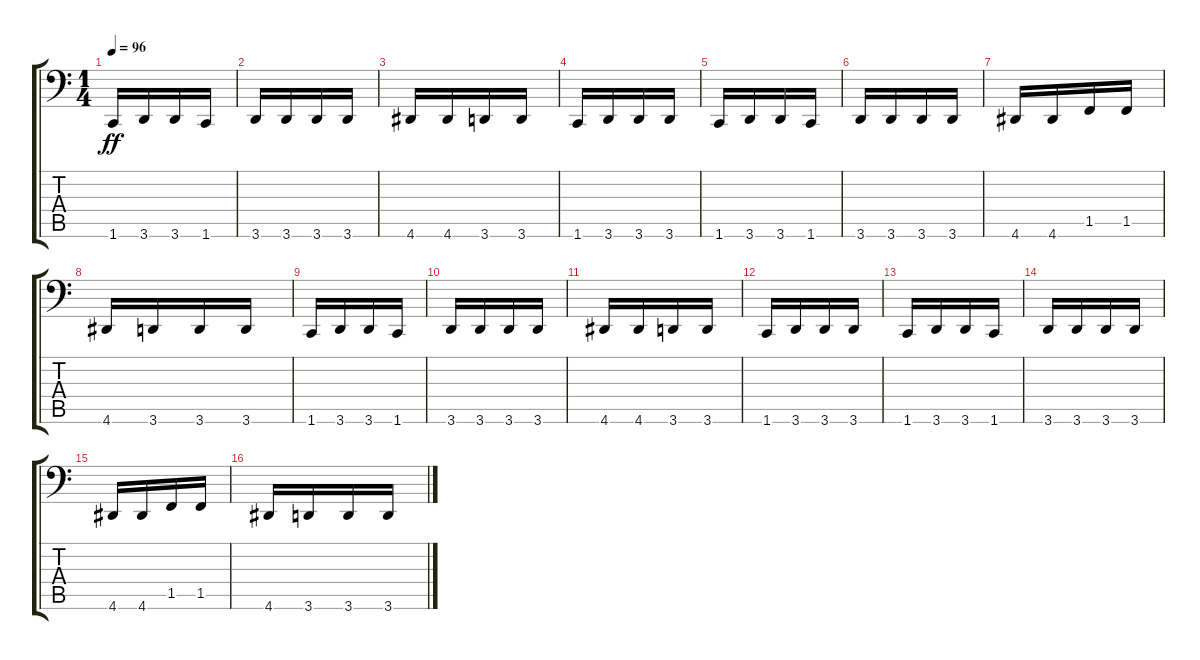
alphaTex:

\track "" {instrument synthbass2}
\staff {score tabs}
\tuning (C3 G2 D2 A1 E1 B0) {hide}
\ts (1 4)
\tempo 96
\clef f4
\ks c
1.6.16{dy ff} 3.6.16 3.6.16 1.6.16 |
3.6.16 3.6.16 3.6.16 3.6.16 |
4.6.16 4.6.16 3.6.16 3.6.16 |
1.6.16 3.6.16 3.6.16 3.6.16 |
1.6.16 3.6.16 3.6.16 1.6.16 |
3.6.16 3.6.16 3.6.16 3.6.16 |
4.6.16 4.6.16 1.5.16 1.5.16 |
4.6.16 3.6.16 3.6.16 3.6.16 |
1.6.16 3.6.16 3.6.16 1.6.16 |
3.6.16 3.6.16 3.6.16 3.6.16 |
4.6.16 4.6.16 3.6.16 3.6.16 |
1.6.16 3.6.16 3.6.16 3.6.16 |
1.6.16 3.6.16 3.6.16 1.6.16 |
3.6.16 3.6.16 3.6.16 3.6.16 |
4.6.16 4.6.16 1.5.16 1.5.16 |
4.6.16 3.6.16 3.6.16 3.6.16
